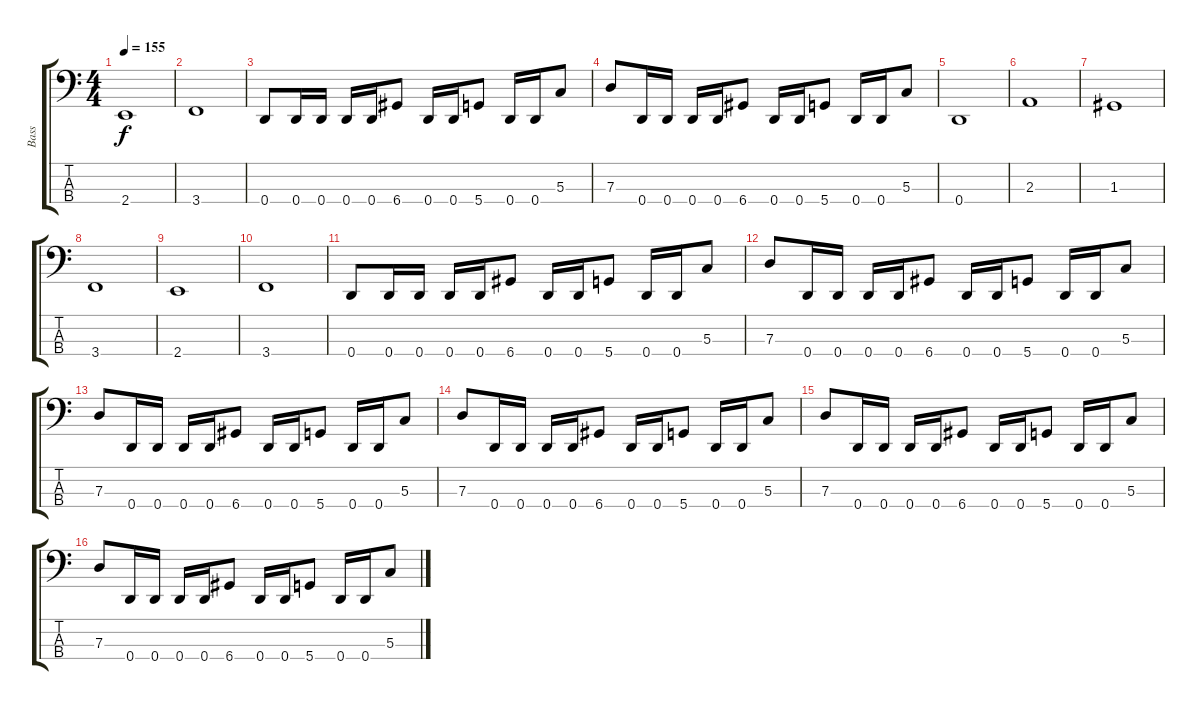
\track ("Bass" "Bass") {instrument electricbassfinger}
\staff {score tabs}
\tuning (F2 C2 G1 D1) {hide}
\ts (4 4)
\tempo 155
\clef f4
\ks c
2.4.1{dy f} |
3.4.1 |
0.4.8 0.4.16 0.4.16 0.4.16 0.4.16 6.4.8 0.4.16 0.4.16 5.4.8 0.4.16 0.4.16 5.3.8 |
7.3.8 0.4.16 0.4.16 0.4.16 0.4.16 6.4.8 0.4.16 0.4.16 5.4.8 0.4.16 0.4.16 5.3.8 |
0.4.1 |
2.3.1 |
1.3.1 |
3.4.1 |
2.4.1 |
3.4.1 |
0.4.8 0.4.16 0.4.16 0.4.16 0.4.16 6.4.8 0.4.16 0.4.16 5.4.8 0.4.16 0.4.16 5.3.8 |
7.3.8 0.4.16 0.4.16 0.4.16 0.4.16 6.4.8 0.4.16 0.4.16 5.4.8 0.4.16 0.4.16 5.3.8 |
7.3.8 0.4.16 0.4.16 0.4.16 0.4.16 6.4.8 0.4.16 0.4.16 5.4.8 0.4.16 0.4.16 5.3.8 |
7.3.8 0.4.16 0.4.16 0.4.16 0.4.16 6.4.8 0.4.16 0.4.16 5.4.8 0.4.16 0.4.16 5.3.8 |
7.3.8 0.4.16 0.4.16 0.4.16 0.4.16 6.4.8 0.4.16 0.4.16 5.4.8 0.4.16 0.4.16 5.3.8 |
7.3.8 0.4.16 0.4.16 0.4.16 0.4.16 6.4.8 0.4.16 0.4.16 5.4.8 0.4.16 0.4.16 5.3.8
